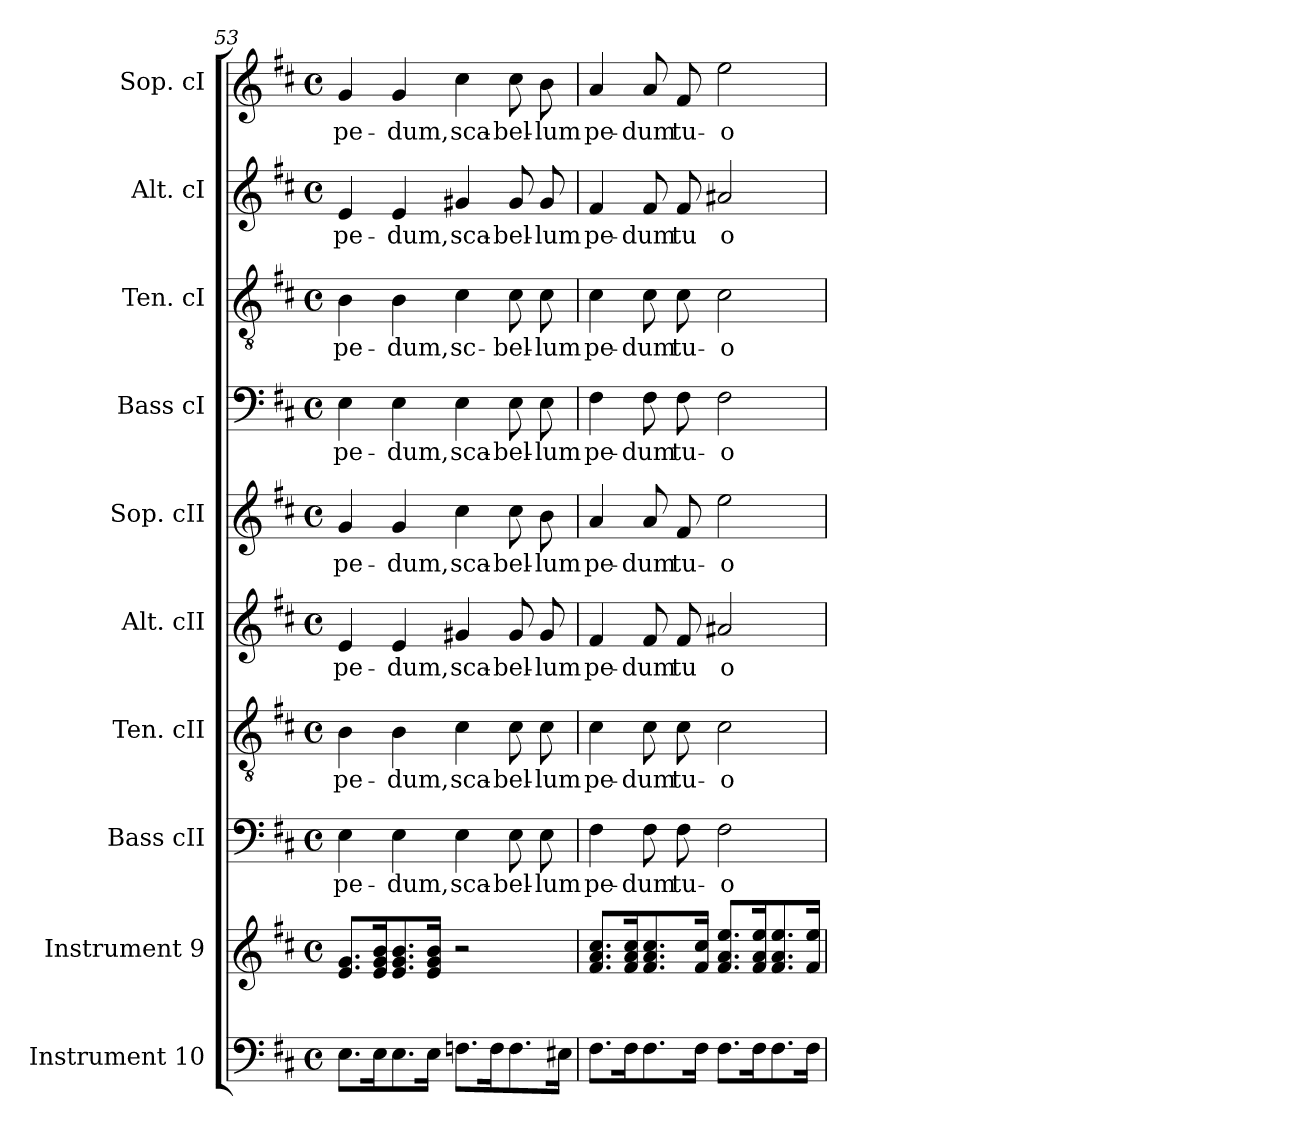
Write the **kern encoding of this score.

**kern	**kern	**kern	**text	**kern	**text	**kern	**text	**kern	**text	**kern	**text	**kern	**text	**kern	**text	**kern	**text
*part10	*part9	*part8	*part8	*part7	*part7	*part6	*part6	*part5	*part5	*part4	*part4	*part3	*part3	*part2	*part2	*part1	*part1
*staff10	*staff9	*staff8	*staff8	*staff7	*staff7	*staff6	*staff6	*staff5	*staff5	*staff4	*staff4	*staff3	*staff3	*staff2	*staff2	*staff1	*staff1
*I"Instrument 10	*I"Instrument 9	*I"Bass cII	*	*I"Ten. cII	*	*I"Alt. cII	*	*I"Sop. cII	*	*I"Bass cI	*	*I"Ten. cI	*	*I"Alt. cI	*	*I"Sop. cI	*
*	*	*I'Bass cII	*	*I'Ten. cII	*	*I'Alt. cII	*	*I'Sop. cII	*	*I'Bass cI	*	*I'Ten. cI	*	*I'Alt. cI	*	*I'Sop. cI	*
*clefF4	*clefG2	*clefF4	*	*clefGv2	*	*clefG2	*	*clefG2	*	*clefF4	*	*clefGv2	*	*clefG2	*	*clefG2	*
*k[f#c#]	*k[f#c#]	*k[f#c#]	*	*k[f#c#]	*	*k[f#c#]	*	*k[f#c#]	*	*k[f#c#]	*	*k[f#c#]	*	*k[f#c#]	*	*k[f#c#]	*
*D:	*D:	*D:	*	*D:	*	*D:	*	*D:	*	*D:	*	*D:	*	*D:	*	*D:	*
*M4/4	*M4/4	*M4/4	*	*M4/4	*	*M4/4	*	*M4/4	*	*M4/4	*	*M4/4	*	*M4/4	*	*M4/4	*
*met(c)	*met(c)	*met(c)	*	*met(c)	*	*met(c)	*	*met(c)	*	*met(c)	*	*met(c)	*	*met(c)	*	*met(c)	*
=53	=53	=53	=53	=53	=53	=53	=53	=53	=53	=53	=53	=53	=53	=53	=53	=53	=53
!	!	!	!LO:LY:b:cj	!	!LO:LY:b:cj	!	!LO:LY:b:cj	!	!LO:LY:b:cj	!	!LO:LY:b:cj	!	!LO:LY:b:cj	!	!LO:LY:b:cj	!	!LO:LY:b:cj
8.E\L	8.g/ 8.e/L	4E\	pe-	4B\	pe-	4e/	pe-	4g/	pe-	4E\	pe-	4B\	pe-	4e/	pe-	4g/	pe-
16E\	16b/ 16g/ 16e/	.	.	.	.	.	.	.	.	.	.	.	.	.	.	.	.
!	!	!	!LO:LY:b:cj	!	!LO:LY:b:cj	!	!LO:LY:b:cj	!	!LO:LY:b:cj	!	!LO:LY:b:cj	!	!LO:LY:b:cj	!	!LO:LY:b:cj	!	!LO:LY:b:cj
8.E\	8.b/ 8.g/ 8.e/	4E\	-dum,	4B\	-dum,	4e/	-dum,	4g/	-dum,	4E\	-dum,	4B\	-dum,	4e/	-dum,	4g/	-dum,
16E\J	16b/ 16g/ 16e/J	.	.	.	.	.	.	.	.	.	.	.	.	.	.	.	.
!	!	!	!LO:LY:b:cj	!	!LO:LY:b:cj	!	!LO:LY:b:cj	!	!LO:LY:b:cj	!	!LO:LY:b:cj	!	!LO:LY:b:cj	!	!LO:LY:b:cj	!	!LO:LY:b:cj
8.Fn\L	2r	4E\	sca-	4c#\	sca-	4g#X/	sca-	4cc#\	sca-	4E\	sca-	4c#\	sc-	4g#X/	sca-	4cc#\	sca-
16F\	.	.	.	.	.	.	.	.	.	.	.	.	.	.	.	.	.
!	!	!	!LO:LY:b:cj	!	!LO:LY:b:cj	!	!LO:LY:b:cj	!	!LO:LY:b:cj	!	!LO:LY:b:cj	!	!LO:LY:b:cj	!	!LO:LY:b:cj	!	!LO:LY:b:cj
8.F\	.	8E\	-bel-	8c#\	-bel-	8g#/	-bel-	8cc#\	-bel-	8E\	-bel-	8c#\	-bel-	8g#/	-bel-	8cc#\	-bel-
!	!	!	!LO:LY:b:cj	!	!LO:LY:b:cj	!	!LO:LY:b:cj	!	!LO:LY:b:cj	!	!LO:LY:b:cj	!	!LO:LY:b:cj	!	!LO:LY:b:cj	!	!LO:LY:b:cj
.	.	8E\	-lum	8c#\	-lum	8g#/	-lum	8b\	-lum	8E\	-lum	8c#\	-lum	8g#/	-lum	8b\	-lum
16E#X\J	.	.	.	.	.	.	.	.	.	.	.	.	.	.	.	.	.
!!LO:PB:g=z
=54	=54	=54	=54	=54	=54	=54	=54	=54	=54	=54	=54	=54	=54	=54	=54	=54	=54
!	!	!	!LO:LY:b:cj	!	!LO:LY:b:cj	!	!LO:LY:b:cj	!	!LO:LY:b:cj	!	!LO:LY:b:cj	!	!LO:LY:b:cj	!	!LO:LY:b:cj	!	!LO:LY:b:cj
8.F#\L	8.a/ 8.f#/ 8.cc#/L	4F#\	pe-	4c#\	pe-	4f#/	pe-	4a/	pe-	4F#\	pe-	4c#\	pe-	4f#/	pe-	4a/	pe-
16F#\	16cc#/ 16a/ 16f#/	.	.	.	.	.	.	.	.	.	.	.	.	.	.	.	.
!	!	!	!LO:LY:b:cj	!	!LO:LY:b:cj	!	!LO:LY:b:cj	!	!LO:LY:b:cj	!	!LO:LY:b:cj	!	!LO:LY:b:cj	!	!LO:LY:b:cj	!	!LO:LY:b:cj
8.F#\	8.cc#/ 8.a/ 8.f#/	8F#\	-dum	8c#\	-dum	8f#/	-dum	8a/	-dum	8F#\	-dum	8c#\	-dum	8f#/	-dum	8a/	-dum
!	!	!	!LO:LY:b:cj	!	!LO:LY:b:cj	!	!LO:LY:b:cj	!	!LO:LY:b:cj	!	!LO:LY:b:cj	!	!LO:LY:b:cj	!	!LO:LY:b:cj	!	!LO:LY:b:cj
.	.	8F#\	tu-	8c#\	tu-	8f#/	tu	8f#/	tu-	8F#\	tu-	8c#\	tu-	8f#/	tu	8f#/	tu-
16F#\J	16cc#/ 16f#/J	.	.	.	.	.	.	.	.	.	.	.	.	.	.	.	.
!	!	!	!LO:LY:b:cj	!	!LO:LY:b:cj	!	!LO:LY:b:cj	!	!LO:LY:b:cj	!	!LO:LY:b:cj	!	!LO:LY:b:cj	!	!LO:LY:b:cj	!	!LO:LY:b:cj
8.F#\L	8.ee/ 8.a/ 8.f#/L	2F#\	-o-	2c#\	-o-	2a#X/	o-	2ee\	-o-	2F#\	-o-	2c#\	-o-	2a#X/	o-	2ee\	-o-
16F#\	16ee/ 16a/ 16f#/	.	.	.	.	.	.	.	.	.	.	.	.	.	.	.	.
8.F#\	8.ee/ 8.a/ 8.f#/	.	.	.	.	.	.	.	.	.	.	.	.	.	.	.	.
16F#\J	16ee/ 16f#/J	.	.	.	.	.	.	.	.	.	.	.	.	.	.	.	.
=	=	=	=	=	=	=	=	=	=	=	=	=	=	=	=	=	=
*-	*-	*-	*-	*-	*-	*-	*-	*-	*-	*-	*-	*-	*-	*-	*-	*-	*-
